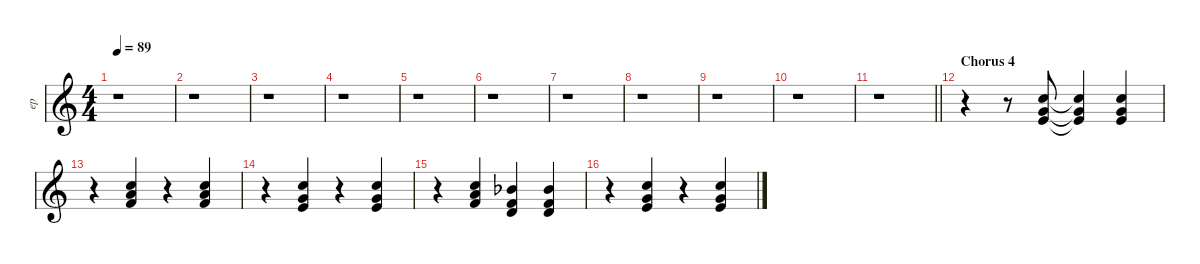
\defaultSystemsLayout 4
\hideDynamics
\bracketExtendMode groupsimilarinstruments
\otherSystemsTrackNameOrientation horizontal
\track ("Electric Piano" "ep") {instrument rockorgan}
\staff {score}
\tuning (E4 B3 G3 D3 A2 E2)
\ts (4 4)
\tempo 89
\clef g2
\ks c
r.1{dy f} |
r.1 |
r.1 |
r.1 |
r.1 |
r.1 |
r.1 |
r.1 |
r.1 |
r.1 |
\barLineRight lightlight
r.1 |
\section ("" "Chorus 4")
r.4 r.8 (0.1 8.2 17.3).8{dy ff beam Up} (0.1{t} 8.2{t} 17.3{t}).4{beam Up} (0.1 8.2 17.3).4{beam Up} |
r.4 (1.1 10.2 17.3).4{beam Up} r.4 (1.1 10.2 17.3).4{beam Up} |
r.4 (0.1 8.2 17.3).4{beam Up} r.4 (0.1 8.2 17.3).4{beam Up} |
r.4 (1.1 10.2 17.3).4{beam Up} (7.3 6.2 6.1{acc b}).4{beam Up} (7.3 6.2 6.1{acc b}).4{beam Up} |
r.4 (0.1 8.2 17.3).4{beam Up} r.4 (0.1 8.2 17.3).4{beam Up}
